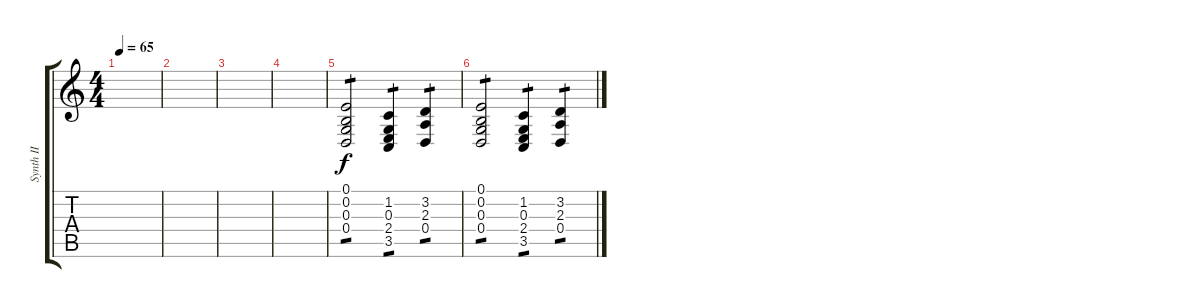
\track ("Synth II" "Synth II") {instrument lead1square}
\staff {score tabs}
\tuning (E4 B3 G3 D3 A2 E2) {hide}
\ts (4 4)
\tempo 65
\clef g2
\ks c
|
|
|
|
(0.1 0.2 0.3 0.4).2{tp 1} (1.2 0.3 2.4 3.5).4{tp 1} (3.2 2.3 0.4).4{tp 1} |
(0.1 0.2 0.3 0.4).2{tp 1} (1.2 0.3 2.4 3.5).4{tp 1} (3.2 2.3 0.4).4{tp 1}
